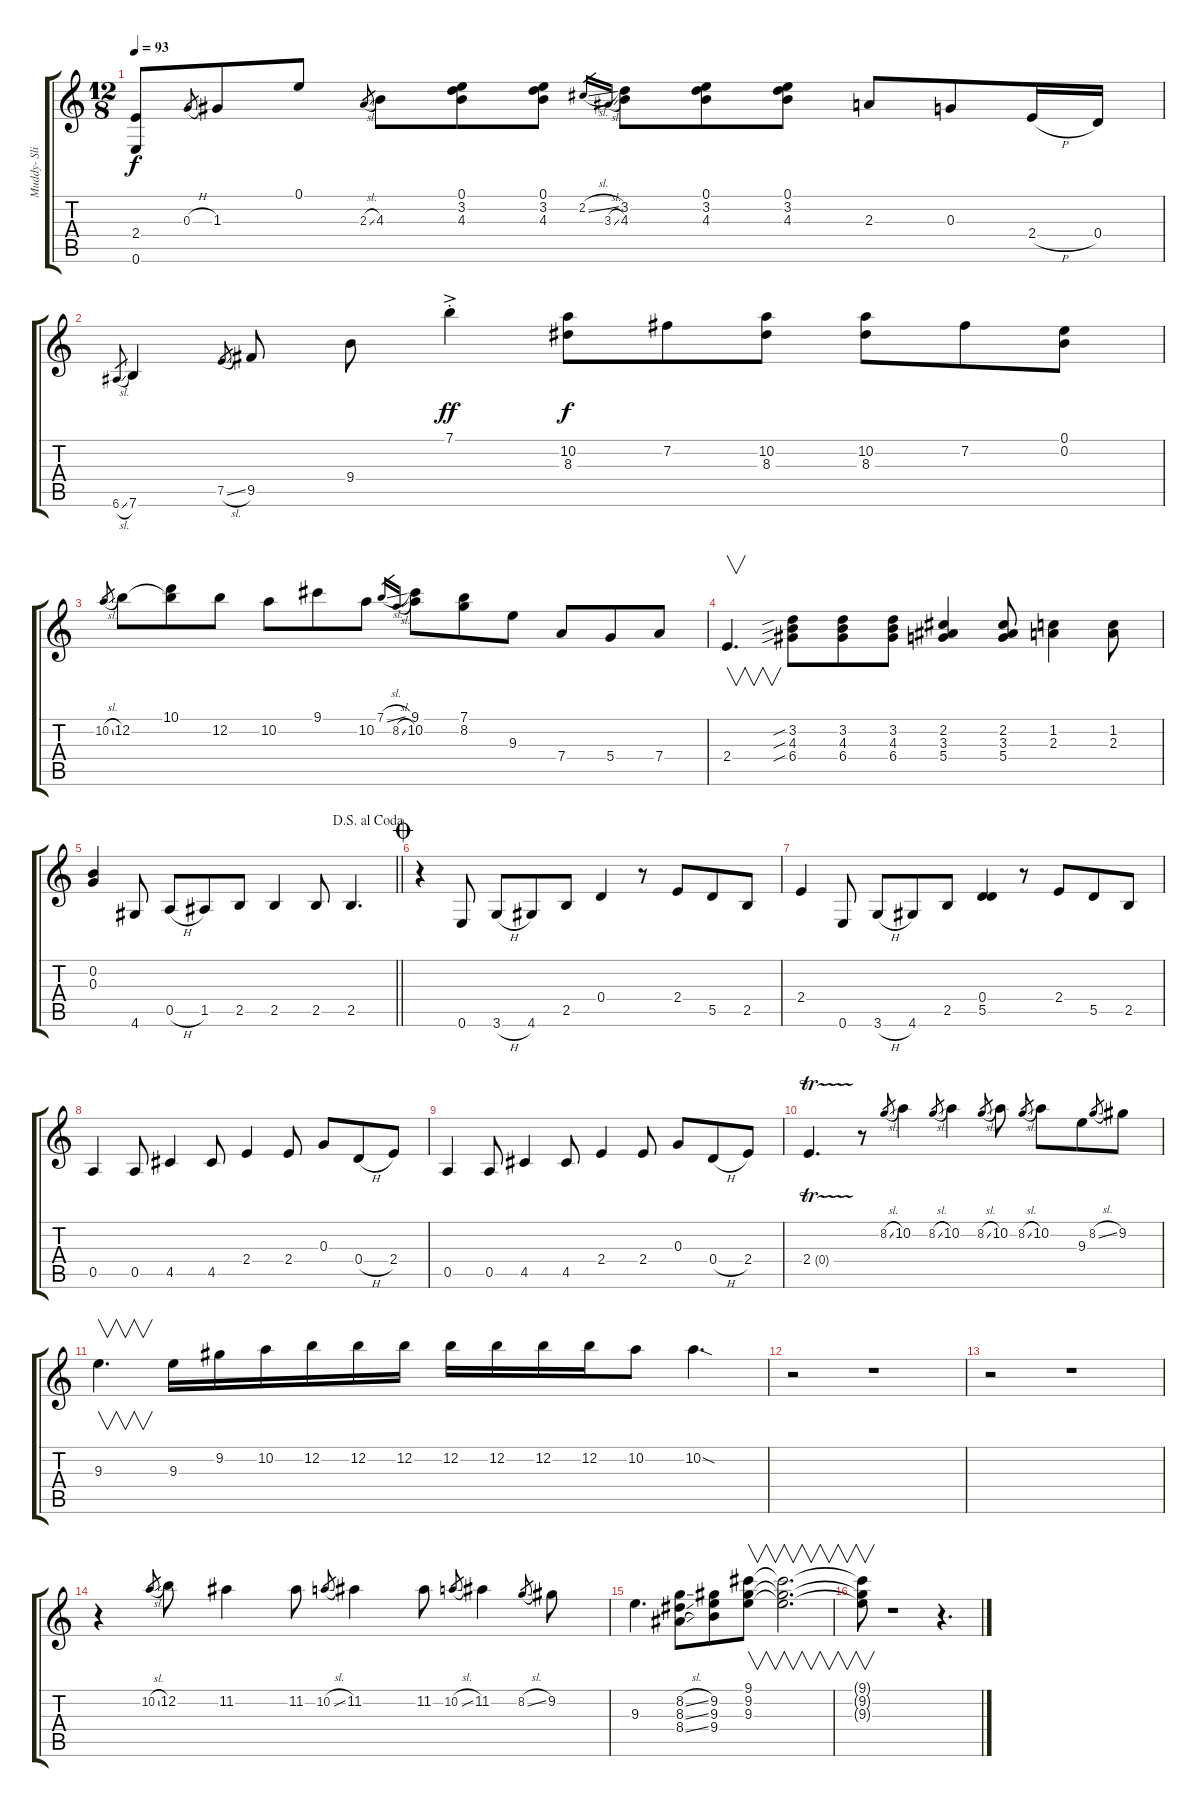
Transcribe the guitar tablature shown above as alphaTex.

\track ("Muddy- Slide Std Tuning" "Muddy- Sli") {instrument acousticguitarsteel}
\staff {score tabs}
\tuning (E4 B3 G3 D3 A2 E2) {hide}
\ts (12 8)
\tempo 93
\clef g2
\ks c
(2.4 0.6).8{dy f} 0.3{h}.8{gr} 1.3.8 0.1.8 2.3{sl}.8{gr} 4.3.8 (0.1 3.2 4.3).8 (0.1 3.2 4.3).8 2.2{sl}.16{gr} 3.3{sl}.16{gr} (3.2 4.3).8 (0.1 3.2 4.3).8 (0.1 3.2 4.3).8 2.3.8 0.3.8 2.4{h}.16 0.4.16 |
6.6{sl}.8{gr} 7.6.4 7.5{sl}.8{gr} 9.5.8 9.4.8 7.1{ac st}.4{dy ff} (10.2 8.3).8{dy f} 7.2.8 (10.2 8.3).8 (10.2 8.3).8 7.2.8 (0.1 0.2).8 |
10.2{sl}.8{gr} 12.2.8 (10.1 12.2{t}).8 12.2.8 10.2.8 9.1.8 10.2.8 7.1{sl}.16{gr} 8.2{sl}.16{gr} (9.1 10.2).8 (7.1 8.2).8 9.3.8 7.4.8 5.4.8 7.4.8 |
2.4.4{v d} (3.2{sib} 4.3{sib} 6.4{sib}).8 (3.2 4.3 6.4).8 (3.2 4.3 6.4).8 (2.2 3.3 5.4).4 (2.2 3.3 5.4).8 (1.2 2.3).4 (1.2 2.3).8 |
\jump dalsegnoalcoda
\barLineRight lightlight
(0.2 0.3).4 4.6.8 0.5{h}.8 1.5.8 2.5.8 2.5.4 2.5.8 2.5.4{d} |
\jump coda
r.4 0.6.8 3.6{h}.8 4.6.8 2.5.8 0.4.4 r.8 2.4.8 5.5.8 2.5.8 |
2.4.4 0.6.8 3.6{h}.8 4.6.8 2.5.8 (0.4 5.5).4 r.8 2.4.8 5.5.8 2.5.8 |
0.5.4 0.5.8 4.5.4 4.5.8 2.4.4 2.4.8 0.3.8 0.4{h}.8 2.4.8 |
0.5.4 0.5.8 4.5.4 4.5.8 2.4.4 2.4.8 0.3.8 0.4{h}.8 2.4.8 |
2.4{tr (0 32)}.4{d} r.8 8.2{sl}.8{gr} 10.2.4 8.2{sl}.8{gr} 10.2.4 8.2{sl}.8{gr} 10.2.8 8.2{sl}.8{gr} 10.2.8 9.3.8 8.2{sl}.8{gr} 9.2.8 |
9.3.4{v d} 9.3.16 9.2.16 10.2.16 12.2.16 12.2.16 12.2.16 12.2.16 12.2.16 12.2.16 12.2.16 10.2.8 10.2{sod}.4{d} |
r.2 r.1 |
r.2 r.1 |
r.4 10.2{sl}.8{gr} 12.2.8 11.2.4 11.2.8 10.2{sl}.8{gr} 11.2.4 11.2.8 10.2{sl}.8{gr} 11.2.4 8.2{sl}.8{gr} 9.2.8 |
9.3.4{d} (8.2{sl} 8.3{sl} 8.4{sl}).8 (9.2 9.3 9.4).8 (9.1 9.2 9.3).8{v} (9.1{t} 9.2{t} 9.3{t}).2{v d} |
(9.1{t} 9.2{t} 9.3{t}).8{v} r.1 r.4{d}
